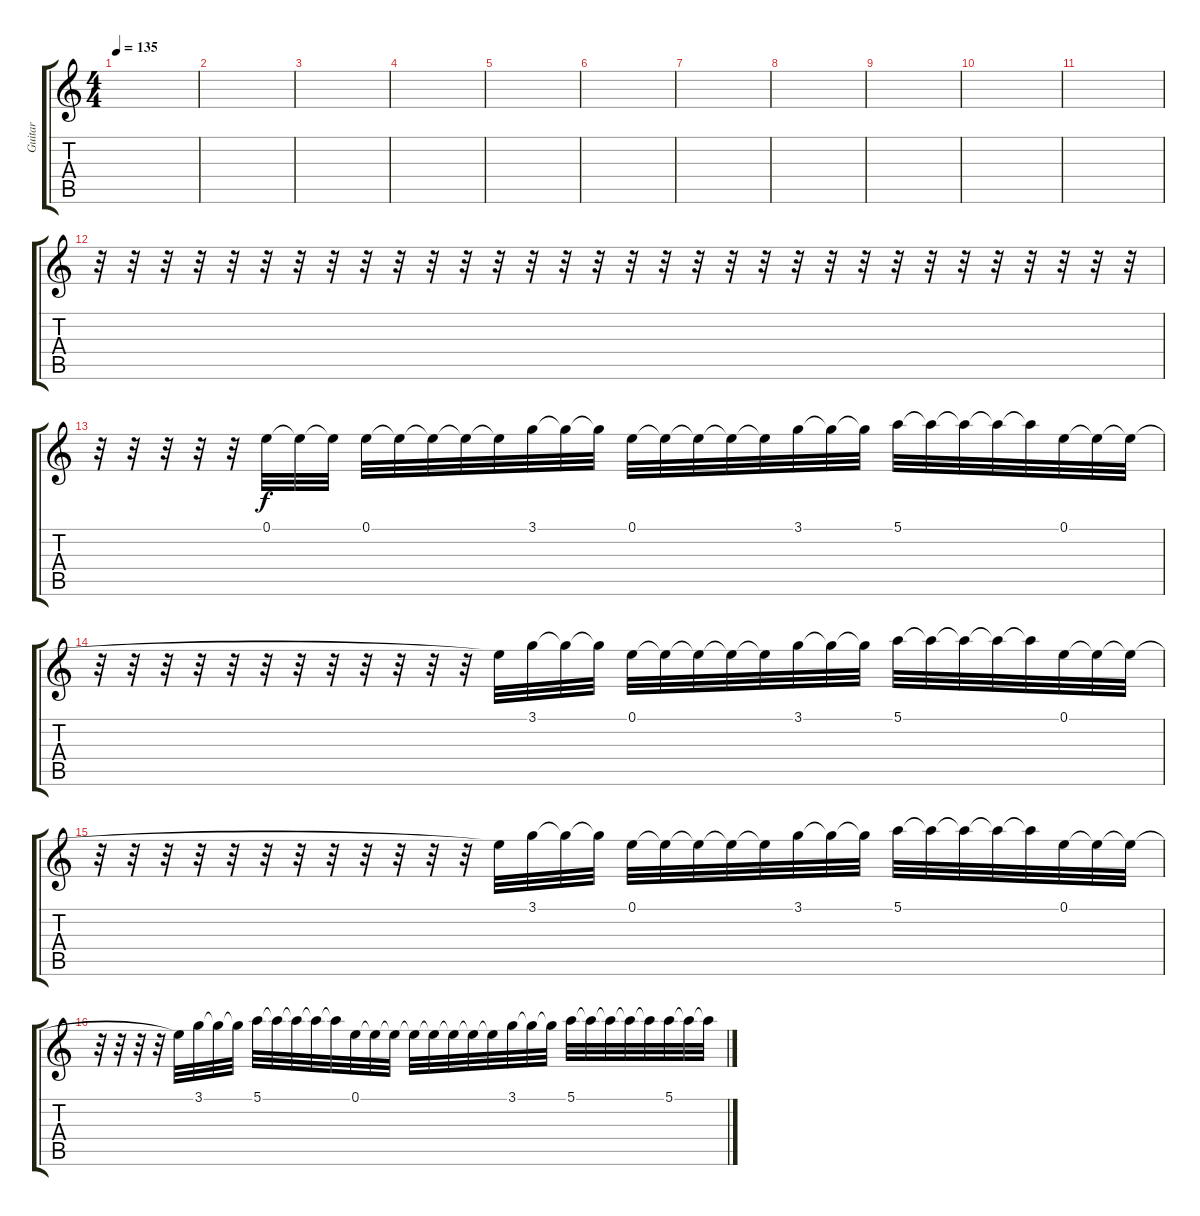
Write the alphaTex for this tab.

\track ("Guitar" "Guitar") {instrument overdrivenguitar}
\staff {score tabs}
\tuning (E4 B3 G3 D3 A2 E2) {hide}
\ts (4 4)
\tempo 135
\clef g2
\ks c
|
|
|
|
|
|
|
|
|
|
|
r.32 r.32 r.32 r.32 r.32 r.32 r.32 r.32 r.32 r.32 r.32 r.32 r.32 r.32 r.32 r.32 r.32 r.32 r.32 r.32 r.32 r.32 r.32 r.32 r.32 r.32 r.32 r.32 r.32 r.32 r.32 r.32{volume 14} |
r.32{volume 16} r.32 r.32 r.32 r.32 0.1.32 0.1{t}.32 0.1{t}.32 0.1.32 0.1{t}.32 0.1{t}.32 0.1{t}.32 0.1{t}.32 3.1.32 3.1{t}.32 3.1{t}.32 0.1.32 0.1{t}.32 0.1{t}.32 0.1{t}.32 0.1{t}.32 3.1.32 3.1{t}.32 3.1{t}.32 5.1.32 5.1{t}.32 5.1{t}.32 5.1{t}.32 5.1{t}.32 0.1.32 0.1{t}.32 0.1{t}.32 |
r.32 r.32 r.32 r.32 r.32 r.32 r.32 r.32 r.32 r.32 r.32 r.32 0.1{t}.32 3.1.32 3.1{t}.32 3.1{t}.32 0.1.32 0.1{t}.32 0.1{t}.32 0.1{t}.32 0.1{t}.32 3.1.32 3.1{t}.32 3.1{t}.32 5.1.32 5.1{t}.32 5.1{t}.32 5.1{t}.32 5.1{t}.32 0.1.32 0.1{t}.32 0.1{t}.32 |
r.32 r.32 r.32 r.32 r.32 r.32 r.32 r.32 r.32 r.32 r.32 r.32 0.1{t}.32 3.1.32 3.1{t}.32 3.1{t}.32 0.1.32 0.1{t}.32 0.1{t}.32 0.1{t}.32 0.1{t}.32 3.1.32 3.1{t}.32 3.1{t}.32 5.1.32 5.1{t}.32 5.1{t}.32 5.1{t}.32 5.1{t}.32 0.1.32 0.1{t}.32 0.1{t}.32 |
r.32 r.32 r.32 r.32 0.1{t}.32 3.1.32 3.1{t}.32 3.1{t}.32 5.1.32 5.1{t}.32 5.1{t}.32 5.1{t}.32 5.1{t}.32 0.1.32 0.1{t}.32 0.1{t}.32 0.1{t}.32 0.1{t}.32 0.1{t}.32 0.1{t}.32 0.1{t}.32 3.1.32 3.1{t}.32 3.1{t}.32 5.1.32 5.1{t}.32 5.1{t}.32 5.1{t}.32 5.1{t}.32 5.1.32 5.1{t}.32 5.1{t}.32
